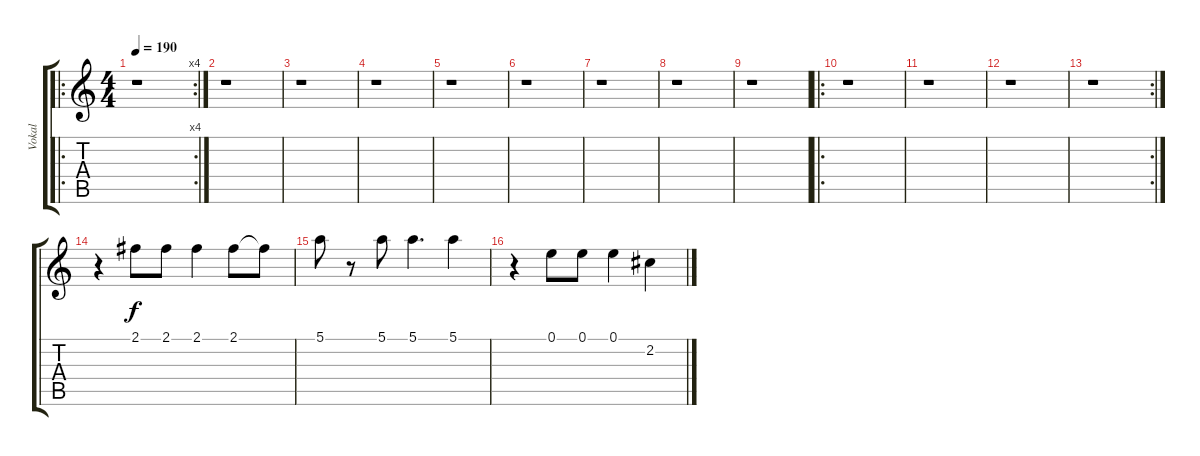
\track ("Vokal" "Vokal") {instrument distortionguitar}
\staff {score tabs}
\tuning (E4 B3 G3 D3 A2 E2) {hide}
\ro
\rc 4
\ts (4 4)
\tempo 190
\clef g2
\ks c
r.1{dy f instrument distortionguitar} |
r.1 |
r.1 |
r.1 |
r.1 |
r.1 |
r.1 |
r.1 |
r.1 |
\ro
r.1 |
r.1 |
r.1 |
\rc 2
r.1 |
r.4 2.1.8 2.1.8 2.1.4 2.1.8 2.1{t}.8 |
5.1.8 r.8 5.1.8 5.1.4{d} 5.1.4 |
r.4 0.1.8 0.1.8 0.1.4 2.2.4
